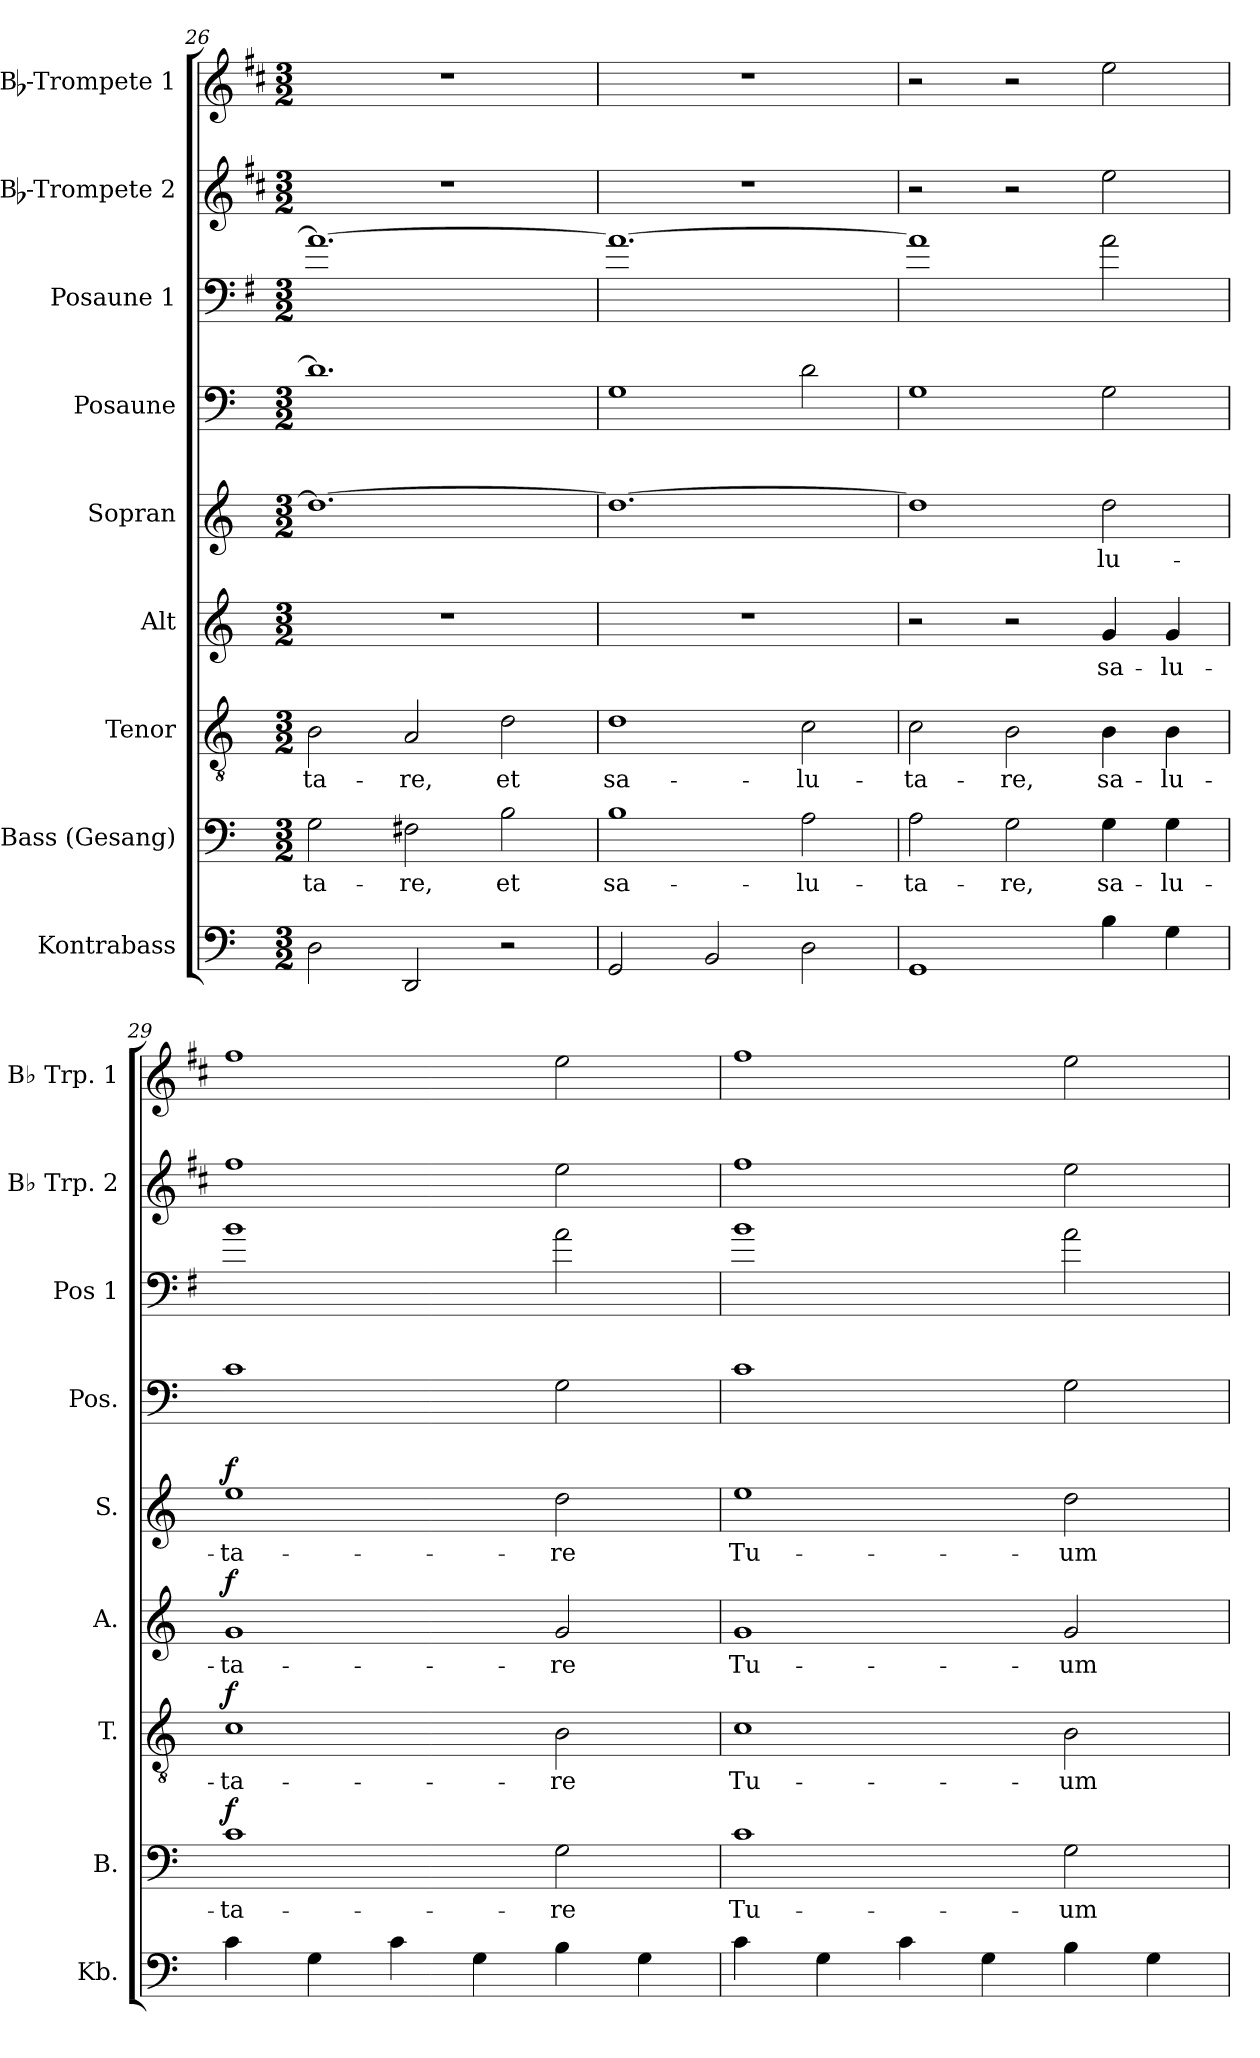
**kern	**kern	**text	**dynam	**kern	**text	**dynam	**kern	**text	**dynam	**kern	**text	**dynam	**kern	**kern	**kern	**kern
*part9	*part8	*part8	*part8	*part7	*part7	*part7	*part6	*part6	*part6	*part5	*part5	*part5	*part4	*part3	*part2	*part1
*staff9	*staff8	*staff8	*staff8	*staff7	*staff7	*staff7	*staff6	*staff6	*staff6	*staff5	*staff5	*staff5	*staff4	*staff3	*staff2	*staff1
*I"Kontrabass	*I"Bass (Gesang)	*	*	*I"Tenor	*	*	*I"Alt	*	*	*I"Sopran	*	*	*I"Posaune	*I"Posaune 1	*I"Bb-Trompete 2	*I"Bb-Trompete 1
*I'Kb.	*I'B.	*	*	*I'T.	*	*	*I'A.	*	*	*I'S.	*	*	*I'Pos.	*I'Pos 1	*I'Bb Trp. 2	*I'Bb Trp. 1
*clefF4	*clefF4	*	*	*clefGv2	*	*	*clefG2	*	*	*clefG2	*	*	*clefF4	*clefF4	*clefG2	*clefG2
*ITrd7c12	*	*	*	*	*	*	*	*	*	*	*	*	*	*ITrd4c7	*ITrd1c2	*ITrd1c2
*k[]	*k[]	*	*	*k[]	*	*	*k[]	*	*	*k[]	*	*	*k[]	*k[]	*k[]	*k[]
*C:	*C:	*	*	*C:	*	*	*C:	*	*	*C:	*	*	*C:	*C:	*C:	*C:
*M3/2	*M3/2	*	*	*M3/2	*	*	*M3/2	*	*	*M3/2	*	*	*M3/2	*M3/2	*M3/2	*M3/2
=26	=26	=26	=26	=26	=26	=26	=26	=26	=26	=26	=26	=26	=26	=26	=26	=26
!	!	!LO:LY:b	!	!	!LO:LY:b	!	!	!	!	!	!	!	!	!	!	!
2DD\	2G\	-ta-	.	2B\	-ta-	.	1.r	.	.	1.dd_	.	.	1.d]	1.d_	1.r	1.r
!	!	!LO:LY:b	!	!	!LO:LY:b	!	!	!	!	!	!	!	!	!	!	!
2DDD/	2F#X\	-re,	.	2A/	-re,	.	.	.	.	.	.	.	.	.	.	.
!	!	!LO:LY:b	!	!	!LO:LY:b	!	!	!	!	!	!	!	!	!	!	!
2r	2B\	et	.	2d\	et	.	.	.	.	.	.	.	.	.	.	.
=27	=27	=27	=27	=27	=27	=27	=27	=27	=27	=27	=27	=27	=27	=27	=27	=27
!	!	!LO:LY:b	!	!	!LO:LY:b	!	!	!	!	!	!	!	!	!	!	!
2GGG/	1B	sa-	.	1d	sa-	.	1.r	.	.	1.dd_	.	.	1G	1.d_	1.r	1.r
2BBB/	.	.	.	.	.	.	.	.	.	.	.	.	.	.	.	.
!	!	!LO:LY:b	!	!	!LO:LY:b	!	!	!	!	!	!	!	!	!	!	!
2DD\	2A\	-lu-	.	2c\	-lu-	.	.	.	.	.	.	.	2d\	.	.	.
=28	=28	=28	=28	=28	=28	=28	=28	=28	=28	=28	=28	=28	=28	=28	=28	=28
!	!	!LO:LY:b	!	!	!LO:LY:b	!	!	!	!	!	!	!	!	!	!	!
1GGG	2A\	-ta-	.	2c\	-ta-	.	2r	.	.	1dd]	.	.	1G	1d]	2r	2r
!	!	!LO:LY:b	!	!	!LO:LY:b	!	!	!	!	!	!	!	!	!	!	!
.	2G\	-re,	.	2B\	-re,	.	2r	.	.	.	.	.	.	.	2r	2r
!	!	!LO:LY:b	!	!	!LO:LY:b	!	!	!LO:LY:b	!	!	!LO:LY:b	!	!	!	!	!
4BB\	4G\	sa-	.	4B\	sa-	.	4g/	sa-	.	2dd\	-lu-	.	2G\	2d\	2dd\	2dd\
!	!	!LO:LY:b	!	!	!LO:LY:b	!	!	!LO:LY:b	!	!	!	!	!	!	!	!
4GG\	4G\	-lu-	.	4B\	-lu-	.	4g/	-lu-	.	.	.	.	.	.	.	.
!!LO:PB:g=z
=29	=29	=29	=29	=29	=29	=29	=29	=29	=29	=29	=29	=29	=29	=29	=29	=29
!	!	!LO:LY:b	!LO:DY:a	!	!LO:LY:b	!LO:DY:a	!	!LO:LY:b	!LO:DY:a	!	!LO:LY:b	!LO:DY:a	!	!	!	!
4C\	1c	-ta-	f	1c	-ta-	f	1g	-ta-	f	1ee	-ta-	f	1c	1e	1ee	1ee
4GG\	.	.	.	.	.	.	.	.	.	.	.	.	.	.	.	.
4C\	.	.	.	.	.	.	.	.	.	.	.	.	.	.	.	.
4GG\	.	.	.	.	.	.	.	.	.	.	.	.	.	.	.	.
!	!	!LO:LY:b	!	!	!LO:LY:b	!	!	!LO:LY:b	!	!	!LO:LY:b	!	!	!	!	!
4BB\	2G\	-re	.	2B\	-re	.	2g/	-re	.	2dd\	-re	.	2G\	2d\	2dd\	2dd\
4GG\	.	.	.	.	.	.	.	.	.	.	.	.	.	.	.	.
=30	=30	=30	=30	=30	=30	=30	=30	=30	=30	=30	=30	=30	=30	=30	=30	=30
!	!	!LO:LY:b	!	!	!LO:LY:b	!	!	!LO:LY:b	!	!	!LO:LY:b	!	!	!	!	!
4C\	1c	Tu-	.	1c	Tu-	.	1g	Tu-	.	1ee	Tu-	.	1c	1e	1ee	1ee
4GG\	.	.	.	.	.	.	.	.	.	.	.	.	.	.	.	.
4C\	.	.	.	.	.	.	.	.	.	.	.	.	.	.	.	.
4GG\	.	.	.	.	.	.	.	.	.	.	.	.	.	.	.	.
!	!	!LO:LY:b	!	!	!LO:LY:b	!	!	!LO:LY:b	!	!	!LO:LY:b	!	!	!	!	!
4BB\	2G\	-um	.	2B\	-um	.	2g/	-um	.	2dd\	-um	.	2G\	2d\	2dd\	2dd\
4GG\	.	.	.	.	.	.	.	.	.	.	.	.	.	.	.	.
=	=	=	=	=	=	=	=	=	=	=	=	=	=	=	=	=
*-	*-	*-	*-	*-	*-	*-	*-	*-	*-	*-	*-	*-	*-	*-	*-	*-
